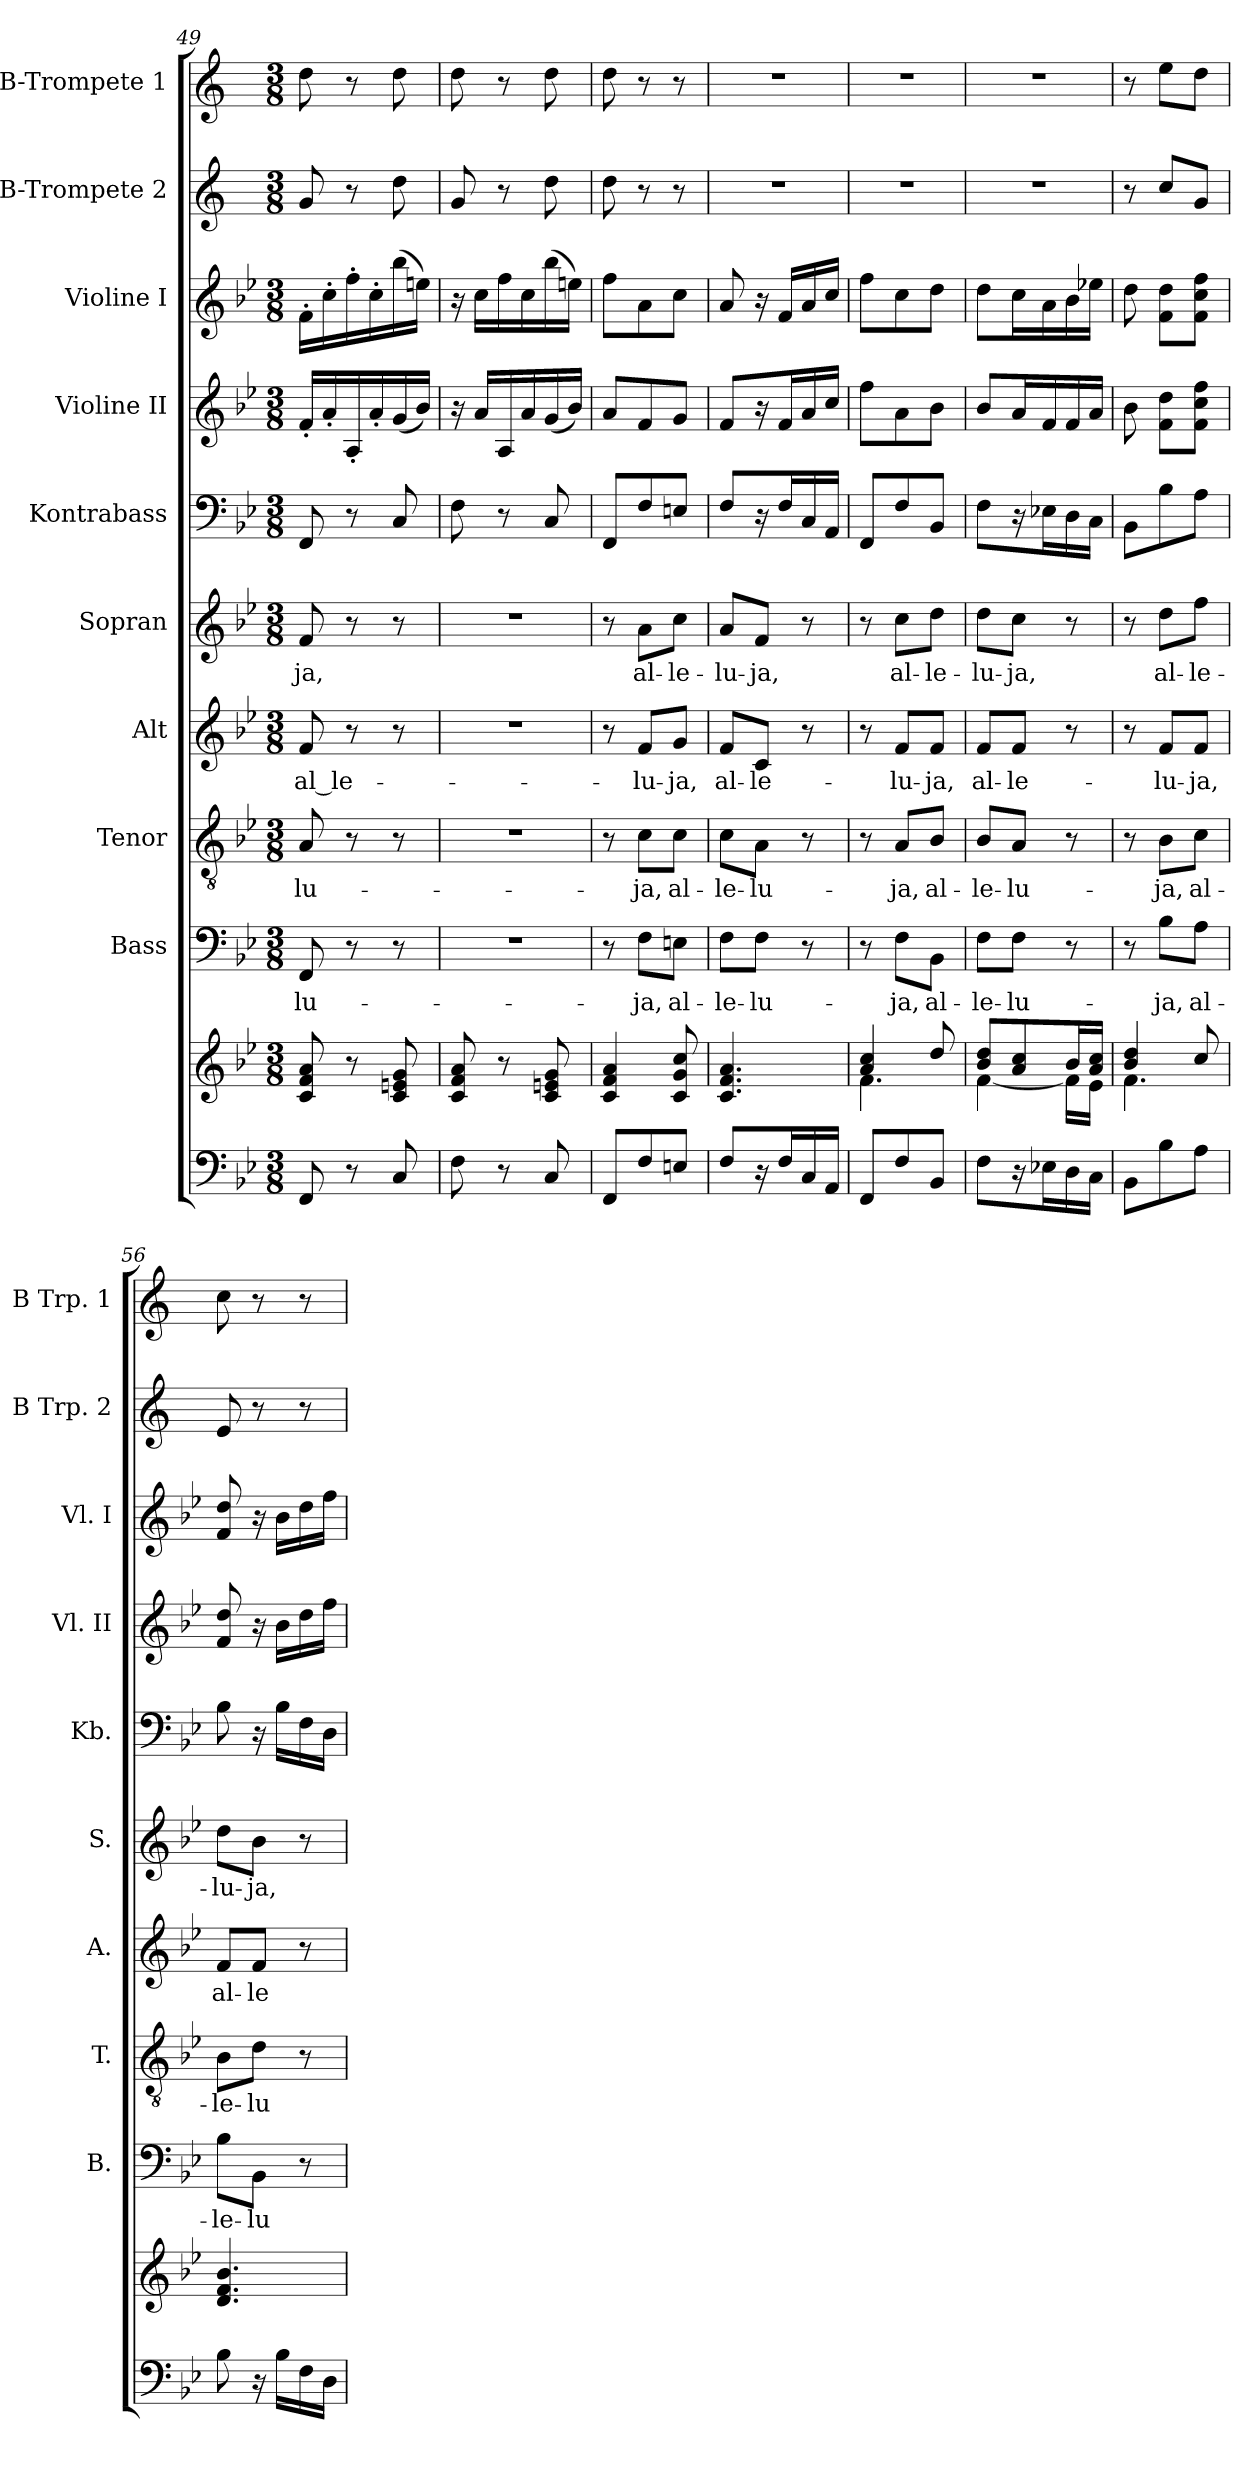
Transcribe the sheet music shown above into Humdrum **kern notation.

**kern	**kern	**kern	**text	**kern	**text	**kern	**text	**kern	**text	**kern	**kern	**kern	**kern	**kern
*part10	*part10	*part9	*part9	*part8	*part8	*part7	*part7	*part6	*part6	*part5	*part4	*part3	*part2	*part1
*staff11	*staff10	*staff9	*staff9	*staff8	*staff8	*staff7	*staff7	*staff6	*staff6	*staff5	*staff4	*staff3	*staff2	*staff1
*	*	*I"Bass	*	*I"Tenor	*	*I"Alt	*	*I"Sopran	*	*I"Kontrabass	*I"Violine II	*I"Violine I	*I"B-Trompete 2	*I"B-Trompete 1
*	*	*I'B.	*	*I'T.	*	*I'A.	*	*I'S.	*	*I'Kb.	*I'Vl. II	*I'Vl. I	*I'B Trp. 2	*I'B Trp. 1
*clefF4	*clefG2	*clefF4	*	*clefGv2	*	*clefG2	*	*clefG2	*	*clefF4	*clefG2	*clefG2	*clefG2	*clefG2
*	*	*	*	*	*	*	*	*	*	*ITrd7c12	*	*	*ITrd1c2	*ITrd1c2
*k[b-e-]	*k[b-e-]	*k[b-e-]	*	*k[b-e-]	*	*k[b-e-]	*	*k[b-e-]	*	*k[b-e-]	*k[b-e-]	*k[b-e-]	*k[b-e-]	*k[b-e-]
*B-:	*B-:	*B-:	*	*B-:	*	*B-:	*	*B-:	*	*B-:	*B-:	*B-:	*B-:	*B-:
*M3/8	*M3/8	*M3/8	*	*M3/8	*	*M3/8	*	*M3/8	*	*M3/8	*M3/8	*M3/8	*M3/8	*M3/8
=49	=49	=49	=49	=49	=49	=49	=49	=49	=49	=49	=49	=49	=49	=49
!	!	!	!LO:LY:b	!	!LO:LY:b	!	!LO:LY:b	!	!LO:LY:b	!	!	!	!	!
8FF/	8c/ 8f/ 8a/	8FF/	-lu-	8A/	-lu-	8f/	al_le-	8f/	-ja,	8FFF/	16f'</LL	16f'>\LL	8f/	8cc\
.	.	.	.	.	.	.	.	.	.	.	16a'</	16cc'>\	.	.
8r	8r	8r	.	8r	.	8r	.	8r	.	8r	16A'</	16ff'>\	8r	8r
.	.	.	.	.	.	.	.	.	.	.	16a'</	16cc'>\	.	.
8C/	8c/ 8en/ 8g/	8r	.	8r	.	8r	.	8r	.	8CC/	(<16g/	(>16bb-\	8cc\	8cc\
.	.	.	.	.	.	.	.	.	.	.	16b-/JJ)	16een\JJ)	.	.
!!LO:PB:g=z
=50	=50	=50	=50	=50	=50	=50	=50	=50	=50	=50	=50	=50	=50	=50
8F\	8c/ 8f/ 8a/	4.r	.	4.r	.	4.r	.	4.r	.	8FF\	16r	16r	8f/	8cc\
.	.	.	.	.	.	.	.	.	.	.	16a/LL	16cc\LL	.	.
8r	8r	.	.	.	.	.	.	.	.	8r	16A/	16ff\	8r	8r
.	.	.	.	.	.	.	.	.	.	.	16a/	16cc\	.	.
8C/	8c/ 8en/ 8g/	.	.	.	.	.	.	.	.	8CC/	(<16g/	(>16bb-\	8cc\	8cc\
.	.	.	.	.	.	.	.	.	.	.	16b-/JJ)	16een\JJ)	.	.
=51	=51	=51	=51	=51	=51	=51	=51	=51	=51	=51	=51	=51	=51	=51
8FF/L	4c/ 4f/ 4a/	8r	.	8r	.	8r	.	8r	.	8FFF/L	8a/L	8ff\L	8cc\	8cc\
!	!	!	!LO:LY:b	!	!LO:LY:b	!	!LO:LY:b	!	!LO:LY:b	!	!	!	!	!
8F/	.	8F\L	-ja,	8c\L	-ja,	8f/L	-lu-	8a\L	al-	8FF/	8f/	8a\	8r	8r
!	!	!	!LO:LY:b	!	!LO:LY:b	!	!LO:LY:b	!	!LO:LY:b	!	!	!	!	!
8En/J	8c/ 8g/ 8cc/	8En\J	al-	8c\J	al-	8g/J	-ja,	8cc\J	-le-	8EEn/J	8g/J	8cc\J	8r	8r
=52	=52	=52	=52	=52	=52	=52	=52	=52	=52	=52	=52	=52	=52	=52
!	!	!	!LO:LY:b	!	!LO:LY:b	!	!LO:LY:b	!	!LO:LY:b	!	!	!	!	!
8F/L	4.c/ 4.f/ 4.a/	8F\L	-le-	8c\L	-le-	8f/L	al-	8a/L	-lu-	8FF/L	8f/L	8a/	4.r	4.r
!	!	!	!LO:LY:b	!	!LO:LY:b	!	!LO:LY:b	!	!LO:LY:b	!	!	!	!	!
16r	.	8F\J	-lu-	8A\J	-lu-	8c/J	-le-	8f/J	-ja,	16r	16r	16r	.	.
16F/L	.	.	.	.	.	.	.	.	.	16FF/L	16f/L	16f/LL	.	.
16C/	.	8r	.	8r	.	8r	.	8r	.	16CC/	16a/	16a/	.	.
16AA/JJ	.	.	.	.	.	.	.	.	.	16AAA/JJ	16cc/JJ	16cc/JJ	.	.
=53	=53	=53	=53	=53	=53	=53	=53	=53	=53	=53	=53	=53	=53	=53
*	*^	*	*	*	*	*	*	*	*	*	*	*	*	*
8FF/L	4a/ 4cc/	4.f\	8r	.	8r	.	8r	.	8r	.	8FFF/L	8ff\L	8ff\L	4.r	4.r
!	!	!	!	!LO:LY:b	!	!LO:LY:b	!	!LO:LY:b	!	!LO:LY:b	!	!	!	!	!
8F/	.	.	8F\L	-ja,	8A/L	-ja,	8f/L	-lu-	8cc\L	al-	8FF/	8a\	8cc\	.	.
!	!	!	!	!LO:LY:b	!	!LO:LY:b	!	!LO:LY:b	!	!LO:LY:b	!	!	!	!	!
8BB-/J	8dd/	.	8BB-\J	al-	8B-/J	al-	8f/J	-ja,	8dd\J	-le-	8BBB-/J	8b-\J	8dd\J	.	.
=54	=54	=54	=54	=54	=54	=54	=54	=54	=54	=54	=54	=54	=54	=54	=54
!	!	!	!	!LO:LY:b	!	!LO:LY:b	!	!LO:LY:b	!	!LO:LY:b	!	!	!	!	!
8F\L	8b-/ 8dd/L	[<4f\	8F\L	-le-	8B-/L	-le-	8f/L	al-	8dd\L	-lu-	8FF\L	8b-/L	8dd\L	4.r	4.r
!	!	!	!	!LO:LY:b	!	!LO:LY:b	!	!LO:LY:b	!	!LO:LY:b	!	!	!	!	!
16r	8a/ 8cc/	.	8F\J	-lu-	8A/J	-lu-	8f/J	-le-	8cc\J	-ja,	16r	16a/L	16cc\L	.	.
16E-X\L	.	.	.	.	.	.	.	.	.	.	16EE-X\L	16f/	16a\	.	.
16D\	16b-/L	16f\LL]	8r	.	8r	.	8r	.	8r	.	16DD\	16f/	16b-\	.	.
16C\JJ	16a/ 16cc/JJ	16e-\JJ	.	.	.	.	.	.	.	.	16CC\JJ	16a/JJ	16ee-X\JJ	.	.
=55	=55	=55	=55	=55	=55	=55	=55	=55	=55	=55	=55	=55	=55	=55	=55
8BB-\L	4b-/ 4dd/	4.f\	8r	.	8r	.	8r	.	8r	.	8BBB-\L	8b-\	8dd\	8r	8r
!	!	!	!	!LO:LY:b	!	!LO:LY:b	!	!LO:LY:b	!	!LO:LY:b	!	!	!	!	!
8B-\	.	.	8B-\L	-ja,	8B-\L	-ja,	8f/L	-lu-	8dd\L	al-	8BB-\	8f\ 8dd\L	8f\ 8dd\L	8b-/L	8dd\L
!	!	!	!	!LO:LY:b	!	!LO:LY:b	!	!LO:LY:b	!	!LO:LY:b	!	!	!	!	!
8A\J	8cc/	.	8A\J	al-	8c\J	al-	8f/J	-ja,	8ff\J	-le-	8AA\J	8f\ 8cc\ 8ff\J	8f\ 8cc\ 8ff\J	8f/J	8cc\J
*	*v	*v	*	*	*	*	*	*	*	*	*	*	*	*	*
=56	=56	=56	=56	=56	=56	=56	=56	=56	=56	=56	=56	=56	=56	=56
!	!	!	!LO:LY:b	!	!LO:LY:b	!	!LO:LY:b	!	!LO:LY:b	!	!	!	!	!
8B-\	4.d/ 4.f/ 4.b-/	8B-\L	-le-	8B-\L	-le-	8f/L	al-	8dd\L	-lu-	8BB-\	8f/ 8dd/	8f/ 8dd/	8d/	8b-\
!	!	!	!LO:LY:b	!	!LO:LY:b	!	!LO:LY:b	!	!LO:LY:b	!	!	!	!	!
16r	.	8BB-\J	-lu-	8d\J	-lu-	8f/J	-le-	8b-\J	-ja,	16r	16r	16r	8r	8r
16B-\LL	.	.	.	.	.	.	.	.	.	16BB-\LL	16b-\LL	16b-\LL	.	.
16F\	.	8r	.	8r	.	8r	.	8r	.	16FF\	16dd\	16dd\	8r	8r
16D\JJ	.	.	.	.	.	.	.	.	.	16DD\JJ	16ff\JJ	16ff\JJ	.	.
=	=	=	=	=	=	=	=	=	=	=	=	=	=	=
*-	*-	*-	*-	*-	*-	*-	*-	*-	*-	*-	*-	*-	*-	*-
